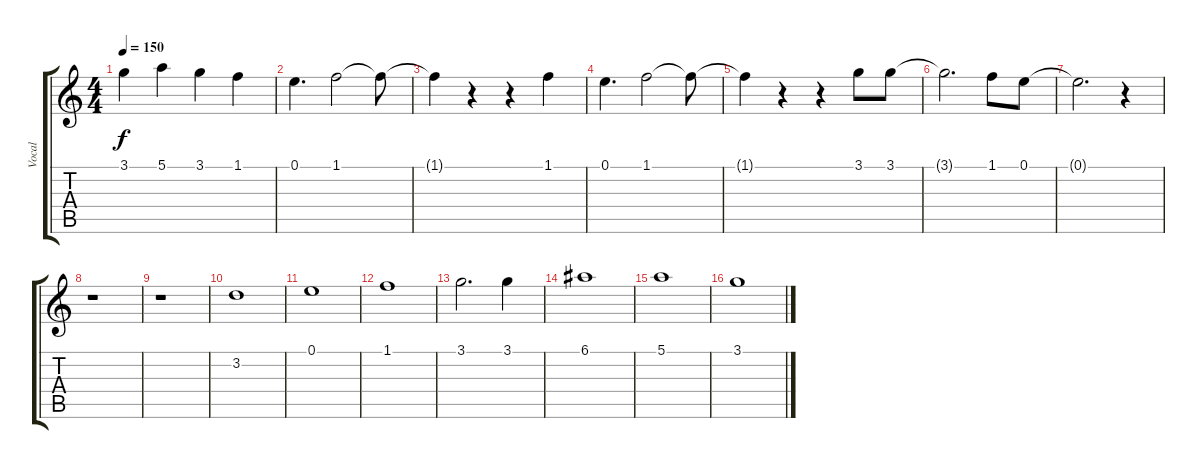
\track ("Vocal" "Vocal") {instrument synthvoice}
\staff {score tabs}
\tuning (E5 B4 G4 D4 A3 E3) {hide}
\ts (4 4)
\tempo 150
\clef g2
\ks c
3.1.4{dy f} 5.1.4 3.1.4 1.1.4 |
0.1.4{d} 1.1.2 1.1{t}.8 |
1.1{t}.4 r.4 r.4 1.1.4 |
0.1.4{d} 1.1.2 1.1{t}.8 |
1.1{t}.4 r.4 r.4 3.1.8 3.1.8 |
3.1{t}.2{d} 1.1.8 0.1.8 |
0.1{t}.2{d} r.4 |
r.1 |
r.1 |
3.2.1 |
0.1.1 |
1.1.1 |
3.1.2{d} 3.1.4 |
6.1.1 |
5.1.1 |
3.1.1
